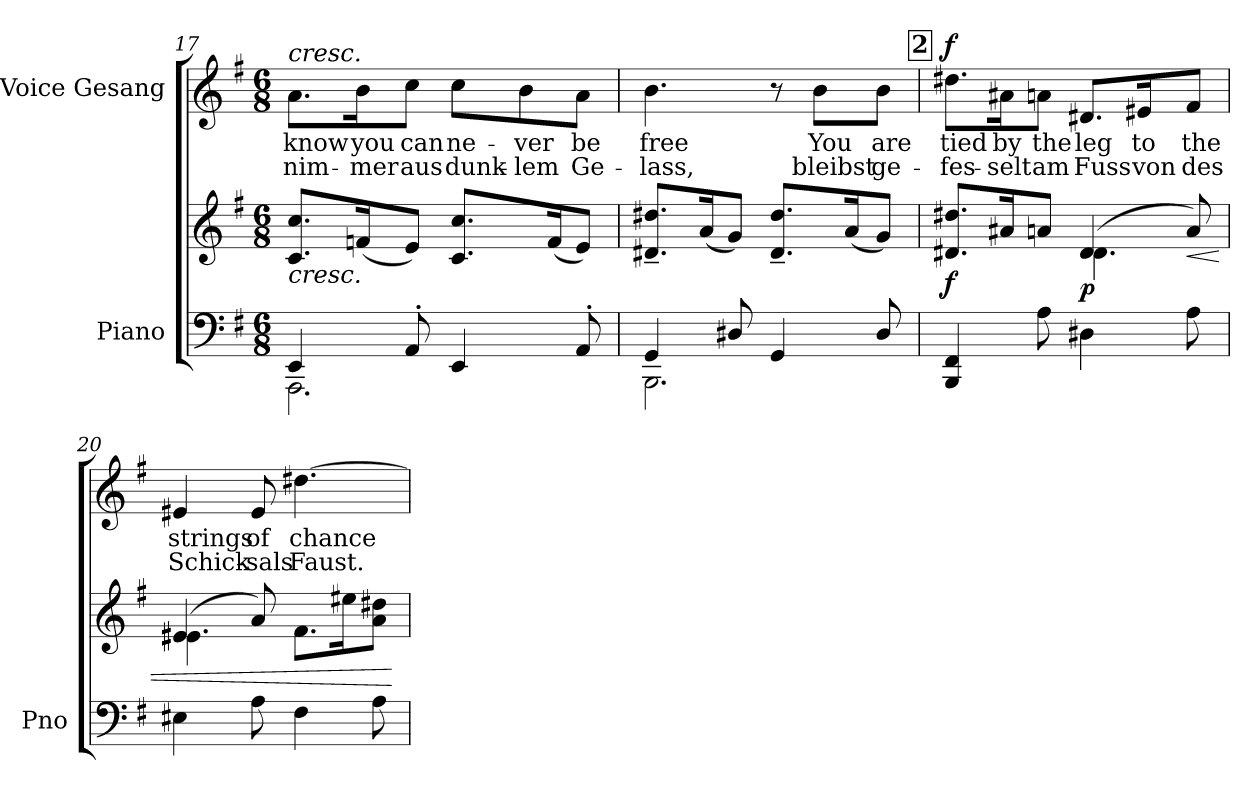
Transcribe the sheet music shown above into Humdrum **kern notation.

**kern	**kern	**dynam	**kern	**text	**text	**dynam
*part2	*part2	*part2	*part1	*part1	*part1	*part1
*staff3	*staff2	*staff2/3	*staff1	*staff1	*staff1	*staff1
*I"Piano	*	*	*I"Voice Gesang	*	*	*
*I'Pno	*	*	*	*	*	*
*clefF4	*clefG2	*	*clefG2	*	*	*
*k[f#]	*k[f#]	*	*k[f#]	*	*	*
*M6/8	*M6/8	*	*M6/8	*	*	*
=17	=17	=17	=17	=17	=17	=17
*^	*	*	*	*	*	*
!	!	!	!	!LO:TX:a:i:t=cresc.	!	!	!
!	!	!LO:TX:b:i:t=cresc.	!	!	!	!	!
!	!	!	!	!	!LO:LY:b	!LO:LY:b	!
4EE/	2.AAA\	8.c/ 8.cc/L	.	8.a\L	know	nim-	.
!	!	!	!	!	!LO:LY:b	!LO:LY:b	!
.	.	(<16fn/K	.	16b\K	you	-mer	.
!	!	!	!	!	!LO:LY:b	!LO:LY:b	!
8AA'/	.	8e/J)	.	8cc\J	can	aus	.
!	!	!	!	!	!LO:LY:b	!LO:LY:b	!
4EE/	.	8.c/ 8.cc/L	.	8cc\L	ne-	dunk-	.
!	!	!	!	!	!LO:LY:b	!LO:LY:b	!
.	.	.	.	8b\	-ver	-lem	.
.	.	(<16f/K	.	.	.	.	.
!	!	!	!	!	!LO:LY:b	!LO:LY:b	!
8AA'/	.	8e/J)	.	8a\J	be	Ge-	.
=18	=18	=18	=18	=18	=18	=18	=18
!	!	!	!	!	!LO:LY:b	!LO:LY:b	!
4GG/	2.BBB\	8.d#X/~ 8.dd#X/~L	.	4.b\	free	-lass,	.
.	.	(<16a/K	.	.	.	.	.
8D#X/	.	8g/J)	.	.	.	.	.
4GG/	.	8.d#/~ 8.dd#/~L	.	8r	.	.	.
!	!	!	!	!	!LO:LY:b	!LO:LY:b	!
.	.	.	.	8b\L	You	bleibst	.
.	.	(<16a/K	.	.	.	.	.
!	!	!	!	!	!LO:LY:b	!LO:LY:b	!
8D#/	.	8g/J)	.	8b\J	are	ge-	.
*v	*v	*	*	*	*	*	*
!!LO:LB:g=z
!!LO:REH:place=s1:a:B:fs=14:t=2
=19	=19	=19	=19	=19	=19	=19
*	*^	*	*	*	*	*
!	!	!	!LO:DY:b	!	!LO:LY:b	!LO:LY:b	!LO:DY:a
4BBB/ 4FF#/	8.d#X/ 8.dd#X/L	4.ryy	f	8.dd#X\L	tied	-fes-	f
!	!	!	!	!	!LO:LY:b	!LO:LY:b	!
.	16a#X/K	.	.	16a#X\K	by	-selt	.
!	!	!	!	!	!LO:LY:b	!LO:LY:b	!
8A\	8an/J	.	.	8an\J	the	am	.
!	!LO:N:head=solid	!LO:N:head=solid	!LO:DY:b	!	!LO:LY:b	!LO:LY:b	!
4D#X\	(>4d#/	4.d#\	p	8.d#X/L	leg	Fuss	.
!	!	!	!	!	!LO:LY:b	!LO:LY:b	!
.	.	.	.	16e#X/K	to	von	.
!	!	!	!LO:HP:b	!	!LO:LY:b	!LO:LY:b	!
8A\	8a/)	.	<	8f#/J	the	des	.
=20	=20	=20	=20	=20	=20	=20	=20
!	!LO:N:head=solid	!LO:N:head=solid	!	!	!LO:LY:b	!LO:LY:b	!
4E#X\	(>4e#X/	4.e#\	.	4e#X/	strings	Schick-	.
!	!	!	!	!	!LO:LY:b	!LO:LY:b	!
8A\	8a/)	.	.	8e#/	of	-sals	.
!	!	!	!	!	!LO:LY:b	!LO:LY:b	!
4F#\	8.f#\L	4.ryy	.	[4.dd#X\	chance	Faust.	.
.	16ee#X\K	.	.	.	.	.	.
8A\	8a\ 8dd#X\J	.	.	.	.	.	.
*	*v	*v	*	*	*	*	*
.	.	[	.	.	.	.
=	=	=	=	=	=	=
*-	*-	*-	*-	*-	*-	*-
